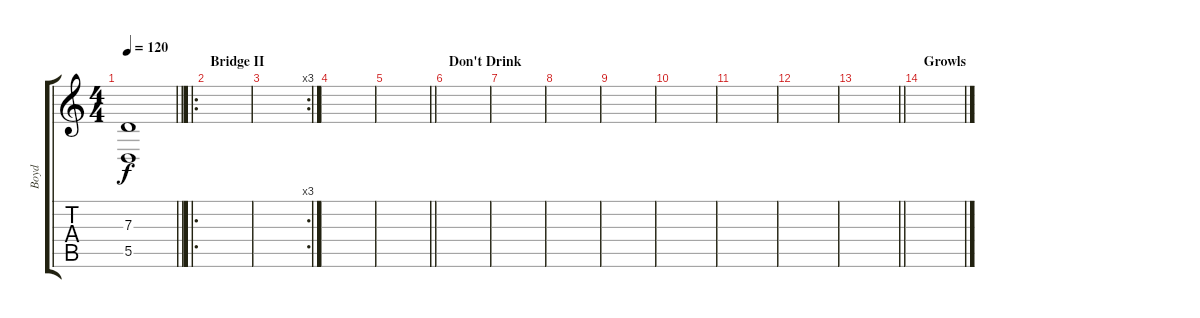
\track ("Boyd" "Boyd") {instrument violin}
\staff {score tabs}
\tuning (E4 B3 G3 D3 A2 E2) {hide}
\ts (4 4)
\tempo 120
\clef g2
\barLineRight lightlight
\ks c
(7.3 5.5).1{dy f} |
\ro
\section ("" "Bridge II")
|
\rc 3
|
|
\barLineRight lightlight
|
\section ("" "Don't Drink")
|
|
|
|
|
|
|
\barLineRight lightlight
|
\section ("" "Growls")
